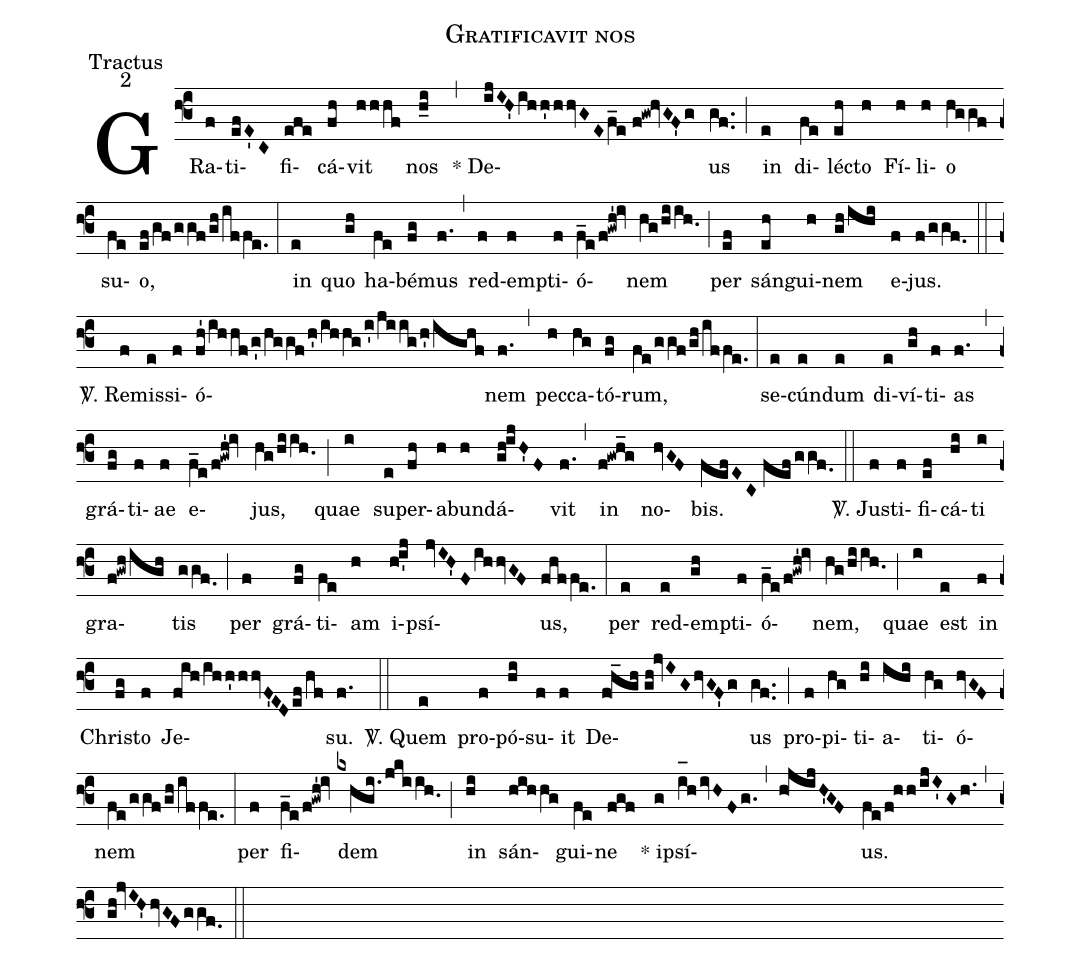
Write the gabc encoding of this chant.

name:Gratificavit nos;
office-part:Tractus;
mode:2;
%%
(f3) GRa(f)ti(efE'C)fi(efe)cá(fh)vit(hhhf) nos(h_i) (,) * De(ijIH'ihh'hhvGEf_e//f!gw!hvGF'g)us(gf..) (;) in(e) di(fe)lé(eh)cto(h) Fí(h)li(h)o(hggf) su(fe)o,(ef/gf/ggf/gh/iffe.) (:) in(e) quo(gh) ha(fe)bé(fg)mus(f.) (,) red(f)em(f)pti(f)ó(f_e/f!gwh'!iv)nem(hg/hiih.0) (;) per(ef) sán(eh)gui(h)nem(gh/ihi) e(f)jus.(f/ggf.0) (::)
<sp>V/</sp>. Re(f)mis(e)si(f)ó(fh'/ihhf/g'/hggf/h'/ihhg/i'/jiig/h'/ighf)nem(f.) (,) pec(h)ca(hg)tó(fg)rum,(fe/ggf/gh/iffe.) (:) se(e)cún(e)dum(e) di(e)ví(gh)ti(f)as(f.) (,) grá(fg)ti(f)ae(f) e(f_e/f!gwh'!iv)jus,(hg/hiih.0) (;) quae(i) su(e)per(fh)a(h)bun(h)dá(gh!ijH'F)vit(f.) (,) in(f!gwh_g) no(hvGF)bis.(fefEC//fefggf.0) (::)
<sp>V/</sp>. Ju(f)sti(f)fi(ef)cá(hi)ti(i) gra(f!gwh/igh)tis(ggf.0) (;) per(f) grá(fg)ti(fe)am(h) i(hi'j)psí(jvIH'FihhvGF)us,(fhffe.) (:) per(e) red(e)em(gh)pti(f)ó(f_e/f!gwh'!iv)nem,(hg/hiih.0) (;) quae(i) est(e) in(f) Chri(fg)sto(f) Je(fih/ihh'hhvF'EDef/hf)su.(f.) (::)
<sp>V/</sp>. Quem(e) pro(f)pó(hi)su(f)it(f) De(f!h_gh//gh!jvIGhvGF'g)us(gf..) (;) pro(f)pi(hg)ti(hi)a(ihi)ti(hg)ó(hvGF)nem(fe/ggf/gh/iffe.) (:) per(f) fi(f_e/f!gwh'!iv)dem(kxhgi.jkiih.0) (;) in(hi) sán(hihhg)gui(fe)ne(fgf) ()* i(g)psí(i_[oh:h]hivHFg.)(,)(h!jijH'GF)us.(fe/f!hh/ijI'Gh.) (,) (gh!jvIH'hvGFggf.0) (::)
